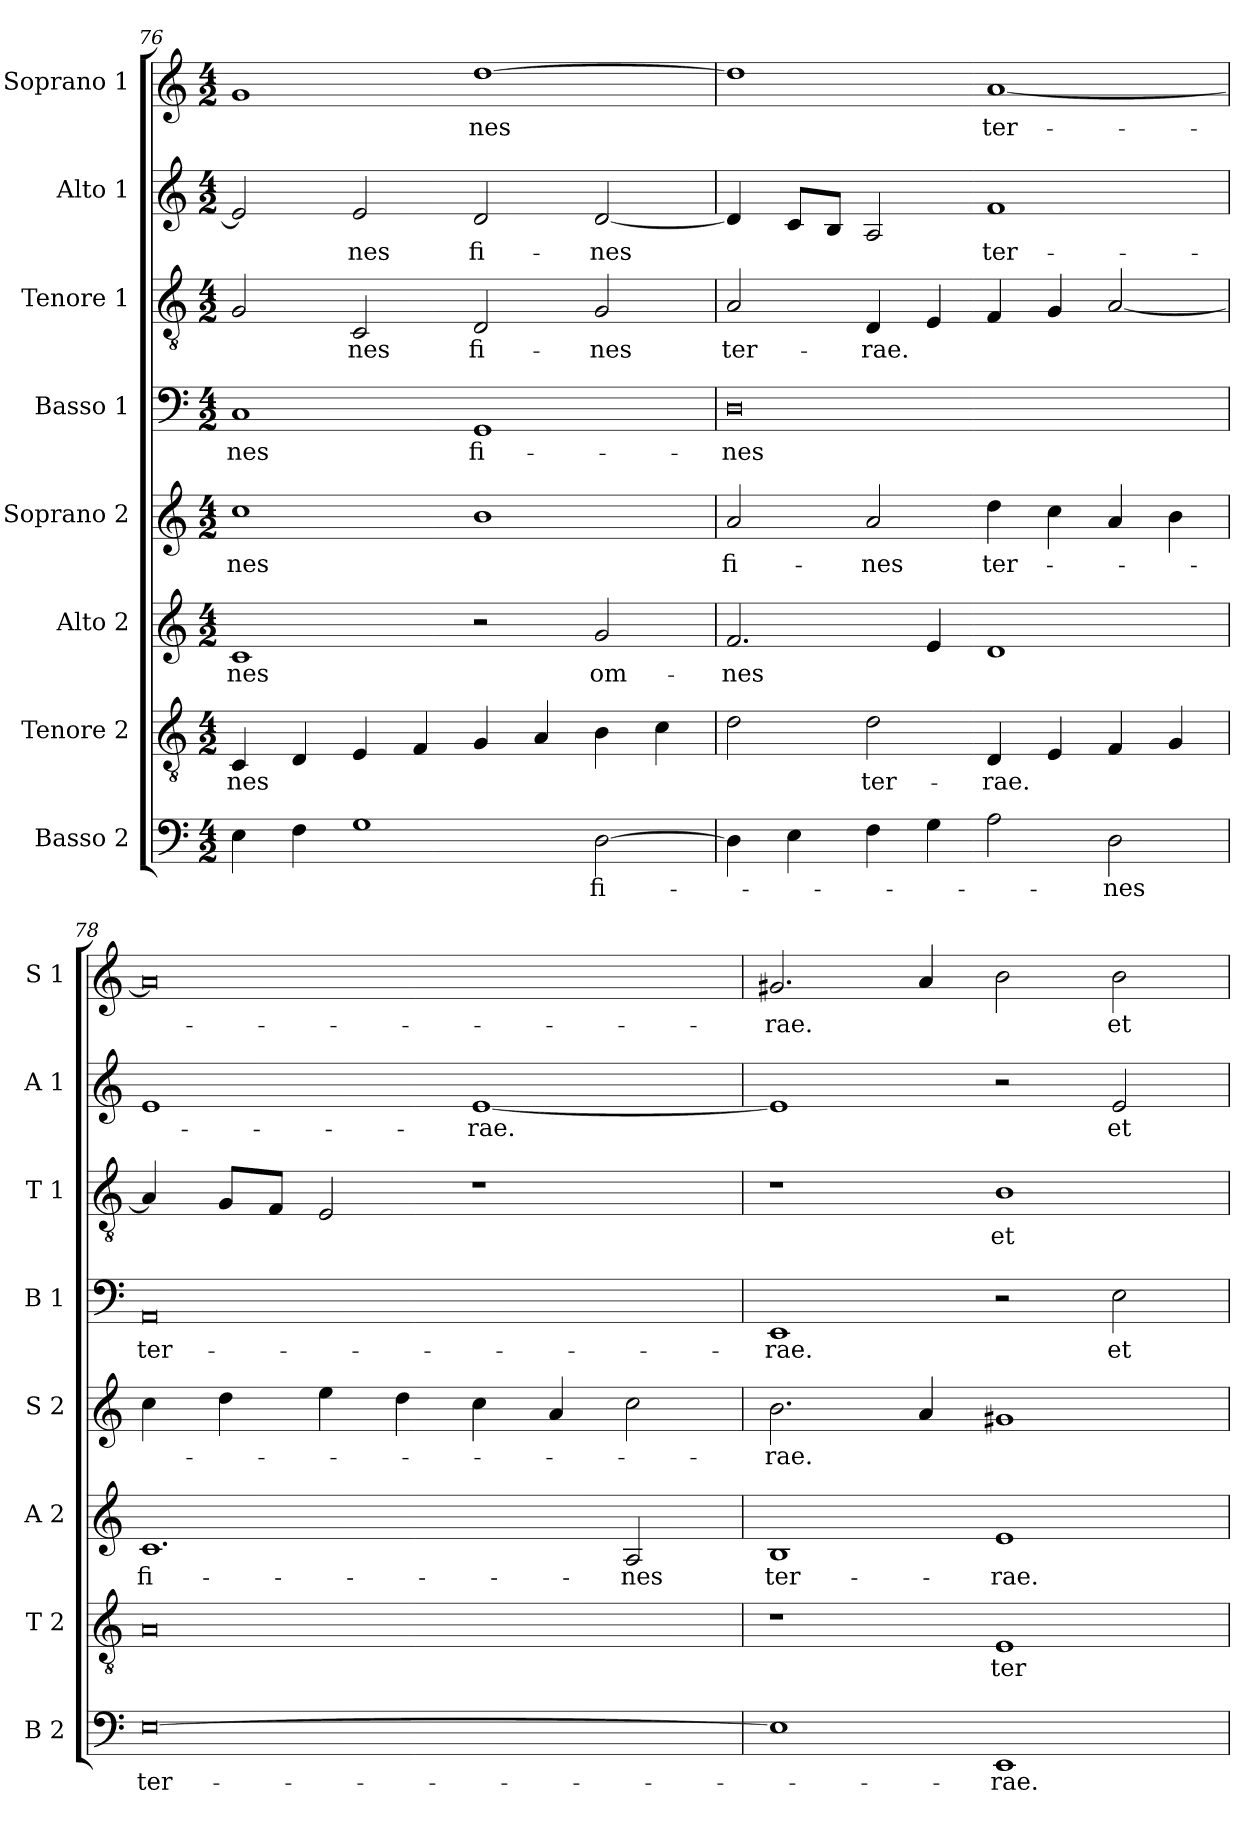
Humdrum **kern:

**kern	**text	**kern	**text	**kern	**text	**kern	**text	**kern	**text	**kern	**text	**kern	**text	**kern	**text
*part8	*part8	*part7	*part7	*part6	*part6	*part5	*part5	*part4	*part4	*part3	*part3	*part2	*part2	*part1	*part1
*staff8	*staff8	*staff7	*staff7	*staff6	*staff6	*staff5	*staff5	*staff4	*staff4	*staff3	*staff3	*staff2	*staff2	*staff1	*staff1
*I"Basso 2	*	*I"Tenore 2	*	*I"Alto 2	*	*I"Soprano 2	*	*I"Basso 1	*	*I"Tenore 1	*	*I"Alto 1	*	*I"Soprano 1	*
*I'B 2	*	*I'T 2	*	*I'A 2	*	*I'S 2	*	*I'B 1	*	*I'T 1	*	*I'A 1	*	*I'S 1	*
*clefF4	*	*clefGv2	*	*clefG2	*	*clefG2	*	*clefF4	*	*clefGv2	*	*clefG2	*	*clefG2	*
*k[]	*	*k[]	*	*k[]	*	*k[]	*	*k[]	*	*k[]	*	*k[]	*	*k[]	*
*C:	*	*C:	*	*C:	*	*C:	*	*C:	*	*C:	*	*C:	*	*C:	*
*M4/2	*	*M4/2	*	*M4/2	*	*M4/2	*	*M4/2	*	*M4/2	*	*M4/2	*	*M4/2	*
=76	=76	=76	=76	=76	=76	=76	=76	=76	=76	=76	=76	=76	=76	=76	=76
4E\	.	4C/	-nes	1c	-nes	1cc	-nes	1C	-nes	2G/	.	2e/]	.	1g	.
4F\	.	4D/	.	.	.	.	.	.	.	.	.	.	.	.	.
1G	.	4E/	.	.	.	.	.	.	.	2C/	-nes	2e/	-nes	.	.
.	.	4F/	.	.	.	.	.	.	.	.	.	.	.	.	.
.	.	4G/	.	2r	.	1b	.	1GG	fi-	2D/	fi-	2d/	fi-	[1dd	-nes
.	.	4A/	.	.	.	.	.	.	.	.	.	.	.	.	.
[2D\	fi-	4B\	.	2g/	om-	.	.	.	.	2G/	-nes	[2d/	-nes	.	.
.	.	4c\	.	.	.	.	.	.	.	.	.	.	.	.	.
=77	=77	=77	=77	=77	=77	=77	=77	=77	=77	=77	=77	=77	=77	=77	=77
4D\]	.	2d\	.	2.f/	-nes	2a/	fi-	0D	-nes	2A/	ter-	4d/]	.	1dd]	.
4E\	.	.	.	.	.	.	.	.	.	.	.	8c/L	.	.	.
.	.	.	.	.	.	.	.	.	.	.	.	8B/J	.	.	.
4F\	.	2d\	ter-	.	.	2a/	-nes	.	.	4D/	-rae.	2A/	.	.	.
4G\	.	.	.	4e/	.	.	.	.	.	4E/	.	.	.	.	.
2A\	.	4D/	-rae.	1d	.	4dd\	ter-	.	.	4F/	.	1f	ter-	[1a	ter-
.	.	4E/	.	.	.	4cc\	.	.	.	4G/	.	.	.	.	.
2D\	-nes	4F/	.	.	.	4a/	.	.	.	[2A/	.	.	.	.	.
.	.	4G/	.	.	.	4b\	.	.	.	.	.	.	.	.	.
!!LO:PB:g=z
=78	=78	=78	=78	=78	=78	=78	=78	=78	=78	=78	=78	=78	=78	=78	=78
[0E	ter-	0A	.	1.c	fi-	4cc\	.	0AA	ter-	4A/]	.	1e	.	0a]	.
.	.	.	.	.	.	4dd\	.	.	.	8G/L	.	.	.	.	.
.	.	.	.	.	.	.	.	.	.	8F/J	.	.	.	.	.
.	.	.	.	.	.	4ee\	.	.	.	2E/	.	.	.	.	.
.	.	.	.	.	.	4dd\	.	.	.	.	.	.	.	.	.
.	.	.	.	.	.	4cc\	.	.	.	1r	.	[1e	-rae.	.	.
.	.	.	.	.	.	4a/	.	.	.	.	.	.	.	.	.
.	.	.	.	2A/	-nes	2cc\	.	.	.	.	.	.	.	.	.
=79	=79	=79	=79	=79	=79	=79	=79	=79	=79	=79	=79	=79	=79	=79	=79
1E]	.	1r	.	1B	ter-	2.b\	-rae.	1EE	-rae.	1r	.	1e]	.	2.g#X/	-rae.
.	.	.	.	.	.	4a/	.	.	.	.	.	.	.	4a/	.
1EE	-rae.	1E	ter-	1e	-rae.	1g#X	.	2r	.	1B	et	2r	.	2b\	.
.	.	.	.	.	.	.	.	2E\	et	.	.	2e/	et	2b\	et
=	=	=	=	=	=	=	=	=	=	=	=	=	=	=	=
*-	*-	*-	*-	*-	*-	*-	*-	*-	*-	*-	*-	*-	*-	*-	*-
